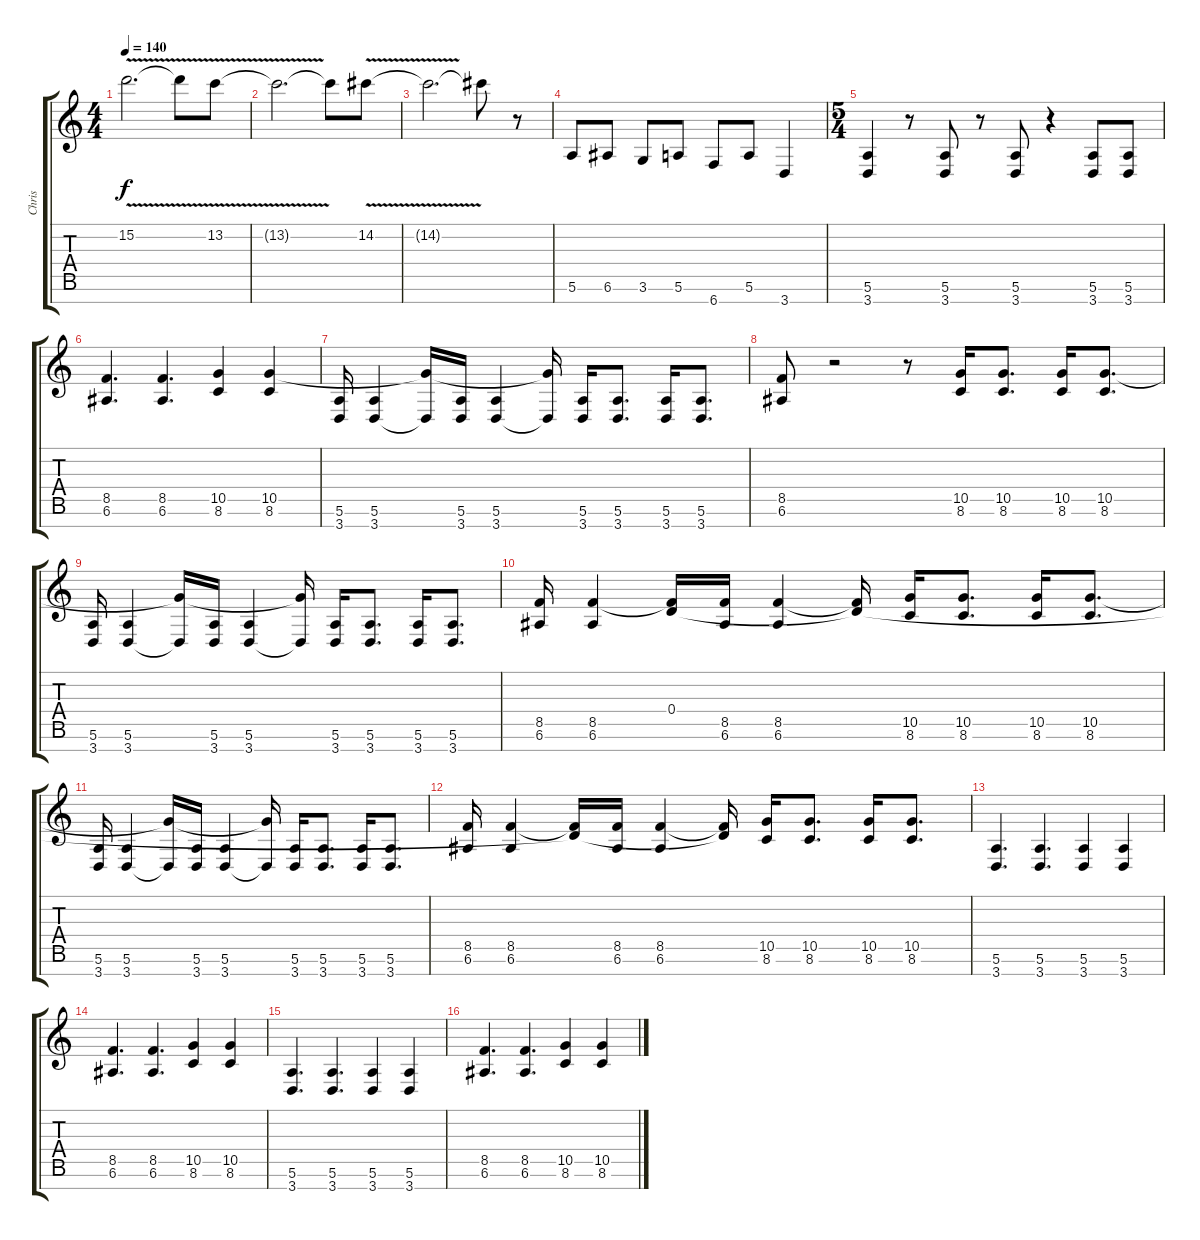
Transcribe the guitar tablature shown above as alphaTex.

\track ("Chris" "Chris") {instrument overdrivenguitar}
\staff {score tabs}
\tuning (E4 B3 G3 D3 A2 E2 B1) {hide}
\ts (4 4)
\tempo 140
\clef g2
\ks c
15.2{v}.2{d dy f} 15.2{t}.8 13.2{v}.8 |
13.2{t}.2{d} 13.2{t}.8 14.2{v}.8 |
14.2{t}.2{d} 14.2{t}.8 r.8 |
5.6.8 6.6.8 3.6.8 5.6.8 6.7.8 5.6.8 3.7.4 |
\ts (5 4)
(5.6 3.7).4 r.8 (5.6 3.7).8 r.8 (5.6 3.7).8 r.4 (5.6 3.7).8 (5.6 3.7).8 |
(8.5 6.6).4{d} (8.5 6.6).4{d} (10.5 8.6).4 (10.5 8.6).4 |
(5.6 3.7).16 (5.6 3.7).4 (10.5{t} 3.7{t}).16 (5.6 3.7).16 (5.6 3.7).4 (10.5{t} 3.7{t}).16 (5.6 3.7).16 (5.6 3.7).8{d} (5.6 3.7).16 (5.6 3.7).8{d} |
(8.5 6.6).8 r.2 r.8 (10.5 8.6).16 (10.5 8.6).8{d} (10.5 8.6).16 (10.5 8.6).8{d} |
(5.6 3.7).16 (5.6 3.7).4 (10.5{t} 3.7{t}).16 (5.6 3.7).16 (5.6 3.7).4 (10.5{t} 3.7{t}).16 (5.6 3.7).16 (5.6 3.7).8{d} (5.6 3.7).16 (5.6 3.7).8{d} |
(8.5 6.6).16 (8.5 6.6).4 (0.4 8.5{t}).16 (8.5 6.6).16 (8.5 6.6).4 (0.4{t} 8.5{t}).16 (10.5 8.6).16 (10.5 8.6).8{d} (10.5 8.6).16 (10.5 8.6).8{d} |
(5.6 3.7).16 (5.6 3.7).4 (10.5{t} 3.7{t}).16 (5.6 3.7).16 (5.6 3.7).4 (10.5{t} 3.7{t}).16 (5.6 3.7).16 (5.6 3.7).8{d} (5.6 3.7).16 (5.6 3.7).8{d} |
(8.5 6.6).16 (8.5 6.6).4 (0.4{t} 8.5{t}).16 (8.5 6.6).16 (8.5 6.6).4 (0.4{t} 8.5{t}).16 (10.5 8.6).16 (10.5 8.6).8{d} (10.5 8.6).16 (10.5 8.6).8{d} |
(5.6 3.7).4{d} (5.6 3.7).4{d} (5.6 3.7).4 (5.6 3.7).4 |
(8.5 6.6).4{d} (8.5 6.6).4{d} (10.5 8.6).4 (10.5 8.6).4 |
(5.6 3.7).4{d} (5.6 3.7).4{d} (5.6 3.7).4 (5.6 3.7).4 |
(8.5 6.6).4{d} (8.5 6.6).4{d} (10.5 8.6).4 (10.5 8.6).4
